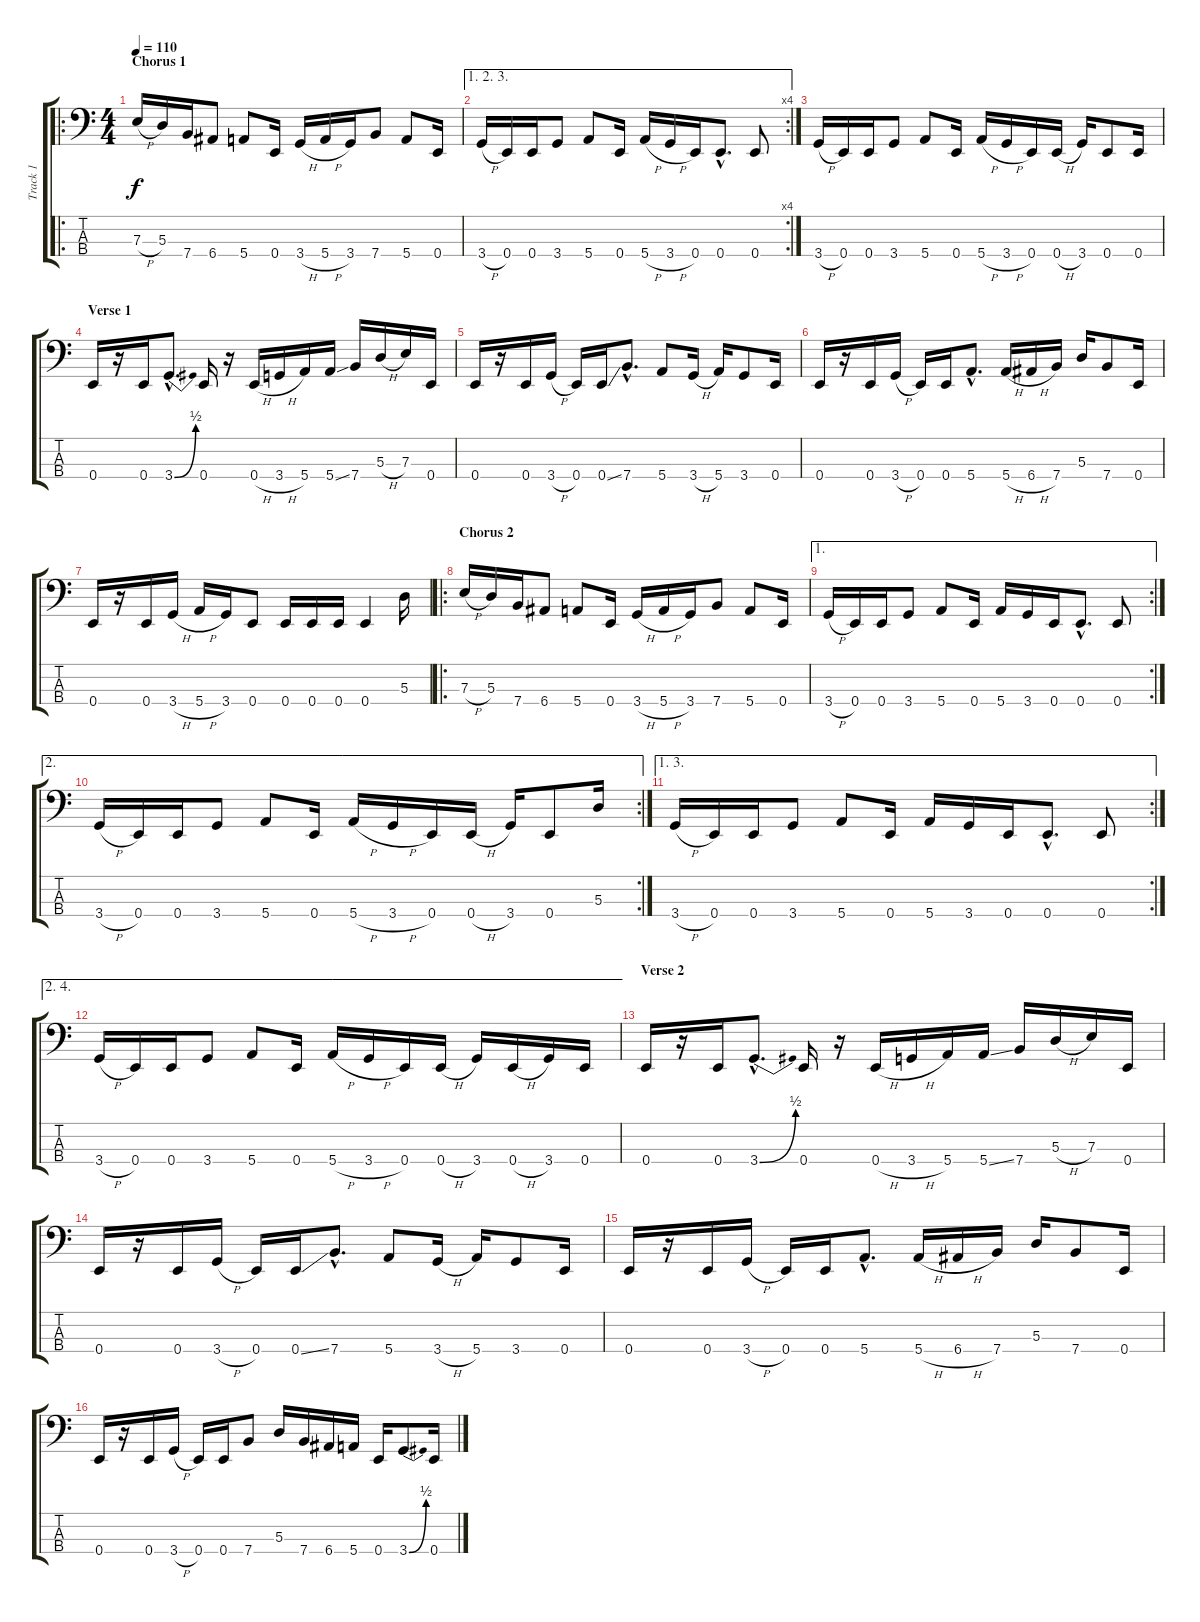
\track ("Track 1" "Track 1") {instrument electricbasspick}
\staff {score tabs}
\tuning (G2 D2 A1 E1) {hide}
\ro
\ts (4 4)
\section ("" "Chorus 1")
\tempo 110
\clef f4
\ks c
7.3{h}.16{dy f instrument electricbasspick} 5.3.16 7.4.16 6.4.8 5.4.8 0.4.16 3.4{h}.16 5.4{h}.16 3.4.16 7.4.8 5.4.8 0.4.16 |
\ae (1 2 3)
\rc 4
3.4{h}.16 0.4.16 0.4.16 3.4.8 5.4.8 0.4.16 5.4{h}.16 3.4{h}.16 0.4.16 0.4{hac}.8{d} 0.4.8 |
3.4{h}.16 0.4.16 0.4.16 3.4.8 5.4.8 0.4.16 5.4{h}.16 3.4{h}.16 0.4.16 0.4{h}.16 3.4.16 0.4.8 0.4.16 |
\section ("" "Verse 1")
0.4.16 r.16 0.4.16 3.4{be (bend 0 0 60 2) hac}.8{d} 0.4.16 r.16 0.4{h}.16 3.4{h}.16 5.4.16 5.4{ss}.16 7.4.16 5.3{h}.16 7.3.16 0.4.16 |
0.4.16 r.16 0.4.16 3.4{h}.16 0.4.16 0.4{ss}.16 7.4{hac}.8{d} 5.4.8 3.4{h}.16 5.4.16 3.4.8 0.4.16 |
0.4.16 r.16 0.4.16 3.4{h}.16 0.4.16 0.4.16 5.4{hac}.8{d} 5.4{h}.16 6.4{h}.16 7.4.16 5.3.16 7.4.8 0.4.16 |
0.4.16 r.16 0.4.16 3.4{h}.16 5.4{h}.16 3.4.16 0.4.8 0.4.16 0.4.16 0.4.16 0.4.4 5.3.16 |
\ro
\section ("" "Chorus 2")
7.3{h}.16 5.3.16 7.4.16 6.4.8 5.4.8 0.4.16 3.4{h}.16 5.4{h}.16 3.4.16 7.4.8 5.4.8 0.4.16 |
\ae 1
\rc 2
3.4{h}.16 0.4.16 0.4.16 3.4.8 5.4.8 0.4.16 5.4.16 3.4.16 0.4.16 0.4{hac}.8{d} 0.4.8 |
\ae 2
\rc 2
3.4{h}.16 0.4.16 0.4.16 3.4.8 5.4.8 0.4.16 5.4{h}.16 3.4{h}.16 0.4.16 0.4{h}.16 3.4.16 0.4.8 5.3.16 |
\ae (1 3)
\rc 2
3.4{h}.16 0.4.16 0.4.16 3.4.8 5.4.8 0.4.16 5.4.16 3.4.16 0.4.16 0.4{hac}.8{d} 0.4.8 |
\ae (2 4)
3.4{h}.16 0.4.16 0.4.16 3.4.8 5.4.8 0.4.16 5.4{h}.16 3.4{h}.16 0.4.16 0.4{h}.16 3.4.16 0.4{h}.16 3.4.16 0.4.16 |
\section ("" "Verse 2")
0.4.16 r.16 0.4.16 3.4{be (bend 0 0 60 2) hac}.8{d} 0.4.16 r.16 0.4{h}.16 3.4{h}.16 5.4.16 5.4{ss}.16 7.4.16 5.3{h}.16 7.3.16 0.4.16 |
0.4.16 r.16 0.4.16 3.4{h}.16 0.4.16 0.4{ss}.16 7.4{hac}.8{d} 5.4.8 3.4{h}.16 5.4.16 3.4.8 0.4.16 |
0.4.16 r.16 0.4.16 3.4{h}.16 0.4.16 0.4.16 5.4{hac}.8{d} 5.4{h}.16 6.4{h}.16 7.4.16 5.3.16 7.4.8 0.4.16 |
0.4.16 r.16 0.4.16 3.4{h}.16 0.4.16 0.4.16 7.4.8 5.3.16 7.4.16 6.4.16 5.4.16 0.4.16 3.4{be (bend 0 0 60 2)}.8 0.4.16
